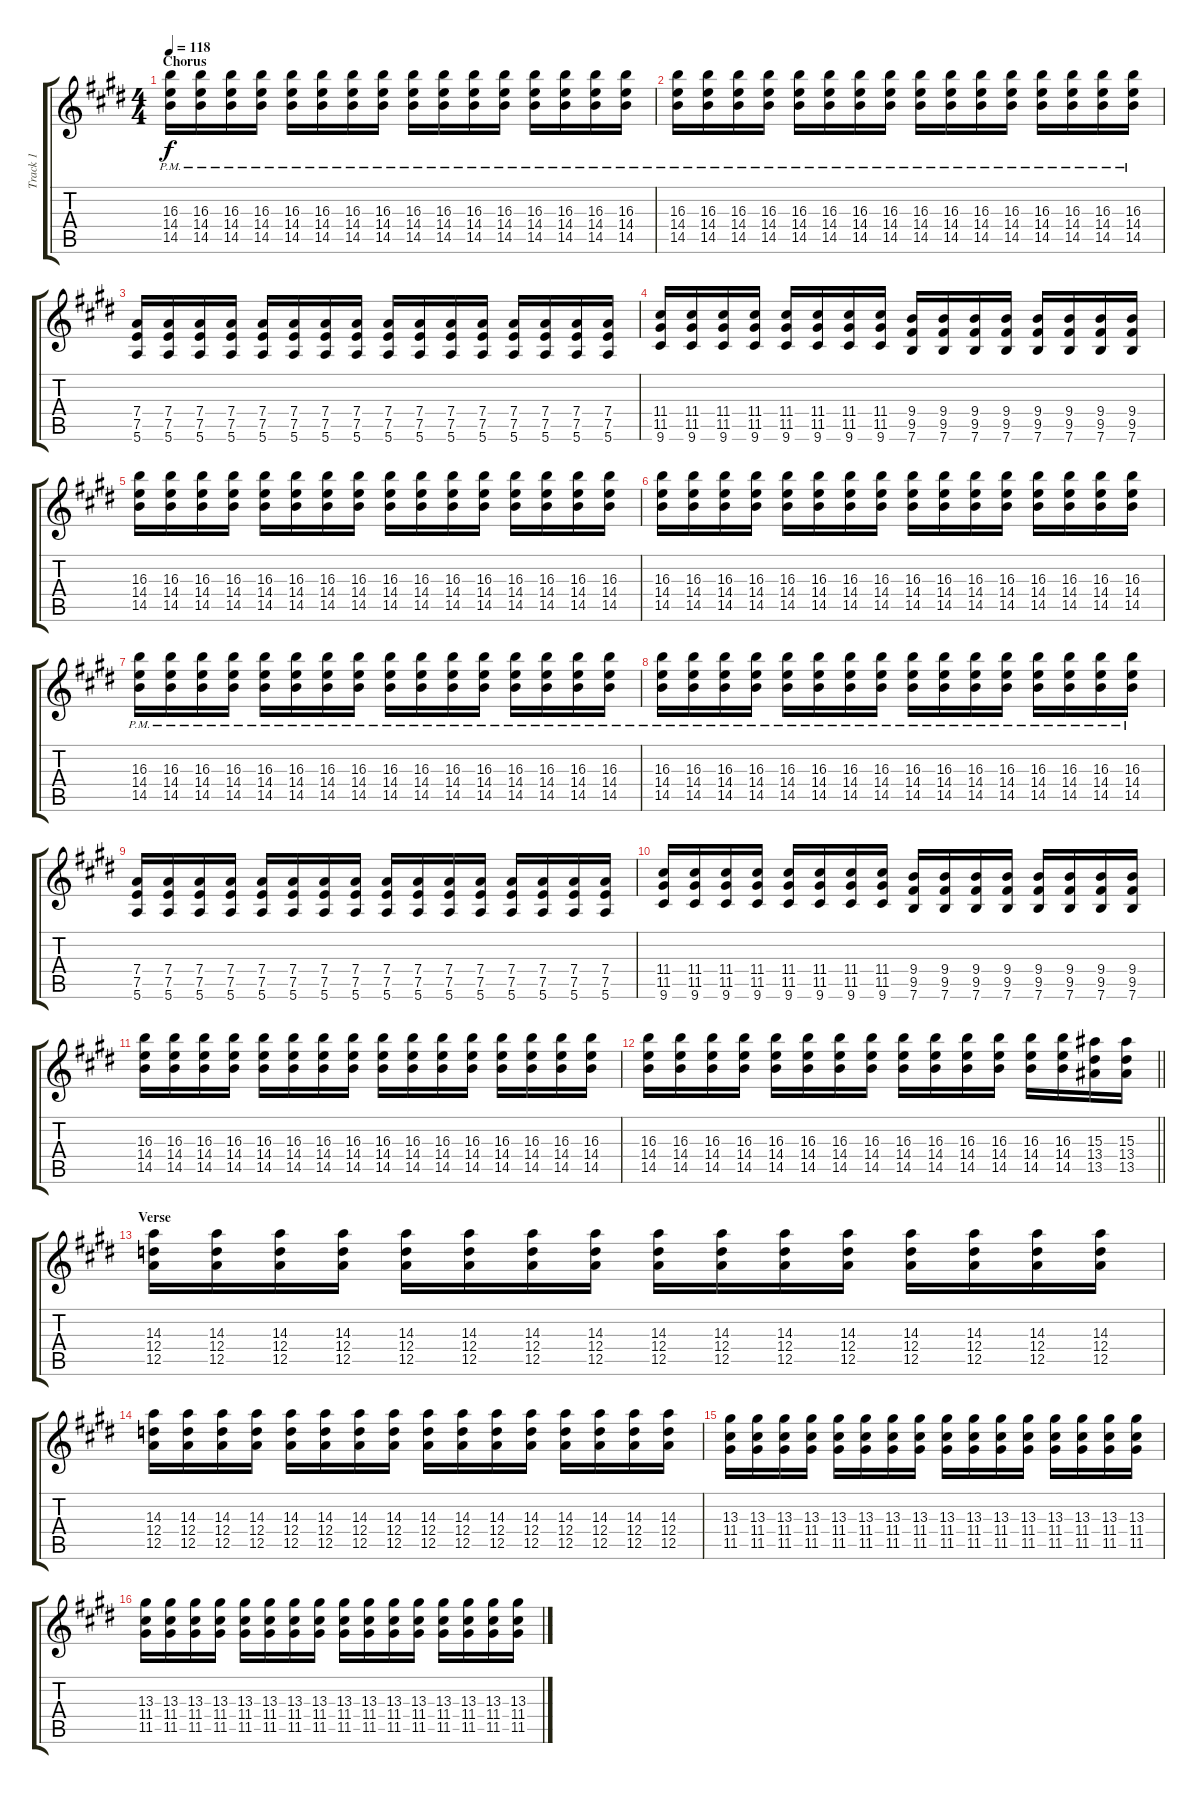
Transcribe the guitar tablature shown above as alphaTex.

\track ("Track 1" "Track 1") {instrument overdrivenguitar}
\staff {score tabs}
\tuning (E4 B3 G3 D3 A2 E2) {hide}
\ts (4 4)
\section ("" "Chorus")
\tempo 118
\clef g2
\ks e
(16.3{pm} 14.4{pm} 14.5{pm}).16{dy f} (16.3{pm} 14.4{pm} 14.5{pm}).16 (16.3{pm} 14.4{pm} 14.5{pm}).16 (16.3{pm} 14.4{pm} 14.5{pm}).16 (16.3{pm} 14.4{pm} 14.5{pm}).16 (16.3{pm} 14.4{pm} 14.5{pm}).16 (16.3{pm} 14.4{pm} 14.5{pm}).16 (16.3{pm} 14.4{pm} 14.5{pm}).16 (16.3{pm} 14.4{pm} 14.5{pm}).16 (16.3{pm} 14.4{pm} 14.5{pm}).16 (16.3{pm} 14.4{pm} 14.5{pm}).16 (16.3{pm} 14.4{pm} 14.5{pm}).16 (16.3{pm} 14.4{pm} 14.5{pm}).16 (16.3{pm} 14.4{pm} 14.5{pm}).16 (16.3{pm} 14.4{pm} 14.5{pm}).16 (16.3{pm} 14.4{pm} 14.5{pm}).16 |
(16.3{pm} 14.4{pm} 14.5{pm}).16 (16.3{pm} 14.4{pm} 14.5{pm}).16 (16.3{pm} 14.4{pm} 14.5{pm}).16 (16.3{pm} 14.4{pm} 14.5{pm}).16 (16.3{pm} 14.4{pm} 14.5{pm}).16 (16.3{pm} 14.4{pm} 14.5{pm}).16 (16.3{pm} 14.4{pm} 14.5{pm}).16 (16.3{pm} 14.4{pm} 14.5{pm}).16 (16.3{pm} 14.4{pm} 14.5{pm}).16 (16.3{pm} 14.4{pm} 14.5{pm}).16 (16.3{pm} 14.4{pm} 14.5{pm}).16 (16.3{pm} 14.4{pm} 14.5{pm}).16 (16.3{pm} 14.4{pm} 14.5{pm}).16 (16.3{pm} 14.4{pm} 14.5{pm}).16 (16.3{pm} 14.4{pm} 14.5{pm}).16 (16.3{pm} 14.4{pm} 14.5{pm}).16 |
(7.4 7.5 5.6).16 (7.4 7.5 5.6).16 (7.4 7.5 5.6).16 (7.4 7.5 5.6).16 (7.4 7.5 5.6).16 (7.4 7.5 5.6).16 (7.4 7.5 5.6).16 (7.4 7.5 5.6).16 (7.4 7.5 5.6).16 (7.4 7.5 5.6).16 (7.4 7.5 5.6).16 (7.4 7.5 5.6).16 (7.4 7.5 5.6).16 (7.4 7.5 5.6).16 (7.4 7.5 5.6).16 (7.4 7.5 5.6).16 |
(11.4 11.5 9.6).16 (11.4 11.5 9.6).16 (11.4 11.5 9.6).16 (11.4 11.5 9.6).16 (11.4 11.5 9.6).16 (11.4 11.5 9.6).16 (11.4 11.5 9.6).16 (11.4 11.5 9.6).16 (9.4 9.5 7.6).16 (9.4 9.5 7.6).16 (9.4 9.5 7.6).16 (9.4 9.5 7.6).16 (9.4 9.5 7.6).16 (9.4 9.5 7.6).16 (9.4 9.5 7.6).16 (9.4 9.5 7.6).16 |
(16.3 14.4 14.5).16 (16.3 14.4 14.5).16 (16.3 14.4 14.5).16 (16.3 14.4 14.5).16 (16.3 14.4 14.5).16 (16.3 14.4 14.5).16 (16.3 14.4 14.5).16 (16.3 14.4 14.5).16 (16.3 14.4 14.5).16 (16.3 14.4 14.5).16 (16.3 14.4 14.5).16 (16.3 14.4 14.5).16 (16.3 14.4 14.5).16 (16.3 14.4 14.5).16 (16.3 14.4 14.5).16 (16.3 14.4 14.5).16 |
(16.3 14.4 14.5).16 (16.3 14.4 14.5).16 (16.3 14.4 14.5).16 (16.3 14.4 14.5).16 (16.3 14.4 14.5).16 (16.3 14.4 14.5).16 (16.3 14.4 14.5).16 (16.3 14.4 14.5).16 (16.3 14.4 14.5).16 (16.3 14.4 14.5).16 (16.3 14.4 14.5).16 (16.3 14.4 14.5).16 (16.3 14.4 14.5).16 (16.3 14.4 14.5).16 (16.3 14.4 14.5).16 (16.3 14.4 14.5).16 |
(16.3{pm} 14.4{pm} 14.5{pm}).16 (16.3{pm} 14.4{pm} 14.5{pm}).16 (16.3{pm} 14.4{pm} 14.5{pm}).16 (16.3{pm} 14.4{pm} 14.5{pm}).16 (16.3{pm} 14.4{pm} 14.5{pm}).16 (16.3{pm} 14.4{pm} 14.5{pm}).16 (16.3{pm} 14.4{pm} 14.5{pm}).16 (16.3{pm} 14.4{pm} 14.5{pm}).16 (16.3{pm} 14.4{pm} 14.5{pm}).16 (16.3{pm} 14.4{pm} 14.5{pm}).16 (16.3{pm} 14.4{pm} 14.5{pm}).16 (16.3{pm} 14.4{pm} 14.5{pm}).16 (16.3{pm} 14.4{pm} 14.5{pm}).16 (16.3{pm} 14.4{pm} 14.5{pm}).16 (16.3{pm} 14.4{pm} 14.5{pm}).16 (16.3{pm} 14.4{pm} 14.5{pm}).16 |
(16.3{pm} 14.4{pm} 14.5{pm}).16 (16.3{pm} 14.4{pm} 14.5{pm}).16 (16.3{pm} 14.4{pm} 14.5{pm}).16 (16.3{pm} 14.4{pm} 14.5{pm}).16 (16.3{pm} 14.4{pm} 14.5{pm}).16 (16.3{pm} 14.4{pm} 14.5{pm}).16 (16.3{pm} 14.4{pm} 14.5{pm}).16 (16.3{pm} 14.4{pm} 14.5{pm}).16 (16.3{pm} 14.4{pm} 14.5{pm}).16 (16.3{pm} 14.4{pm} 14.5{pm}).16 (16.3{pm} 14.4{pm} 14.5{pm}).16 (16.3{pm} 14.4{pm} 14.5{pm}).16 (16.3{pm} 14.4{pm} 14.5{pm}).16 (16.3{pm} 14.4{pm} 14.5{pm}).16 (16.3{pm} 14.4{pm} 14.5{pm}).16 (16.3{pm} 14.4{pm} 14.5{pm}).16 |
(7.4 7.5 5.6).16 (7.4 7.5 5.6).16 (7.4 7.5 5.6).16 (7.4 7.5 5.6).16 (7.4 7.5 5.6).16 (7.4 7.5 5.6).16 (7.4 7.5 5.6).16 (7.4 7.5 5.6).16 (7.4 7.5 5.6).16 (7.4 7.5 5.6).16 (7.4 7.5 5.6).16 (7.4 7.5 5.6).16 (7.4 7.5 5.6).16 (7.4 7.5 5.6).16 (7.4 7.5 5.6).16 (7.4 7.5 5.6).16 |
(11.4 11.5 9.6).16 (11.4 11.5 9.6).16 (11.4 11.5 9.6).16 (11.4 11.5 9.6).16 (11.4 11.5 9.6).16 (11.4 11.5 9.6).16 (11.4 11.5 9.6).16 (11.4 11.5 9.6).16 (9.4 9.5 7.6).16 (9.4 9.5 7.6).16 (9.4 9.5 7.6).16 (9.4 9.5 7.6).16 (9.4 9.5 7.6).16 (9.4 9.5 7.6).16 (9.4 9.5 7.6).16 (9.4 9.5 7.6).16 |
(16.3 14.4 14.5).16 (16.3 14.4 14.5).16 (16.3 14.4 14.5).16 (16.3 14.4 14.5).16 (16.3 14.4 14.5).16 (16.3 14.4 14.5).16 (16.3 14.4 14.5).16 (16.3 14.4 14.5).16 (16.3 14.4 14.5).16 (16.3 14.4 14.5).16 (16.3 14.4 14.5).16 (16.3 14.4 14.5).16 (16.3 14.4 14.5).16 (16.3 14.4 14.5).16 (16.3 14.4 14.5).16 (16.3 14.4 14.5).16 |
\barLineRight lightlight
(16.3 14.4 14.5).16 (16.3 14.4 14.5).16 (16.3 14.4 14.5).16 (16.3 14.4 14.5).16 (16.3 14.4 14.5).16 (16.3 14.4 14.5).16 (16.3 14.4 14.5).16 (16.3 14.4 14.5).16 (16.3 14.4 14.5).16 (16.3 14.4 14.5).16 (16.3 14.4 14.5).16 (16.3 14.4 14.5).16 (16.3 14.4 14.5).16 (16.3 14.4 14.5).16 (15.3 13.4 13.5).16 (15.3 13.4 13.5).16 |
\section ("" "Verse")
(14.3 12.4 12.5).16 (14.3 12.4 12.5).16 (14.3 12.4 12.5).16 (14.3 12.4 12.5).16 (14.3 12.4 12.5).16 (14.3 12.4 12.5).16 (14.3 12.4 12.5).16 (14.3 12.4 12.5).16 (14.3 12.4 12.5).16 (14.3 12.4 12.5).16 (14.3 12.4 12.5).16 (14.3 12.4 12.5).16 (14.3 12.4 12.5).16 (14.3 12.4 12.5).16 (14.3 12.4 12.5).16 (14.3 12.4 12.5).16 |
(14.3 12.4 12.5).16 (14.3 12.4 12.5).16 (14.3 12.4 12.5).16 (14.3 12.4 12.5).16 (14.3 12.4 12.5).16 (14.3 12.4 12.5).16 (14.3 12.4 12.5).16 (14.3 12.4 12.5).16 (14.3 12.4 12.5).16 (14.3 12.4 12.5).16 (14.3 12.4 12.5).16 (14.3 12.4 12.5).16 (14.3 12.4 12.5).16 (14.3 12.4 12.5).16 (14.3 12.4 12.5).16 (14.3 12.4 12.5).16 |
(13.3 11.4 11.5).16 (13.3 11.4 11.5).16 (13.3 11.4 11.5).16 (13.3 11.4 11.5).16 (13.3 11.4 11.5).16 (13.3 11.4 11.5).16 (13.3 11.4 11.5).16 (13.3 11.4 11.5).16 (13.3 11.4 11.5).16 (13.3 11.4 11.5).16 (13.3 11.4 11.5).16 (13.3 11.4 11.5).16 (13.3 11.4 11.5).16 (13.3 11.4 11.5).16 (13.3 11.4 11.5).16 (13.3 11.4 11.5).16 |
(13.3 11.4 11.5).16 (13.3 11.4 11.5).16 (13.3 11.4 11.5).16 (13.3 11.4 11.5).16 (13.3 11.4 11.5).16 (13.3 11.4 11.5).16 (13.3 11.4 11.5).16 (13.3 11.4 11.5).16 (13.3 11.4 11.5).16 (13.3 11.4 11.5).16 (13.3 11.4 11.5).16 (13.3 11.4 11.5).16 (13.3 11.4 11.5).16 (13.3 11.4 11.5).16 (13.3 11.4 11.5).16 (13.3 11.4 11.5).16
